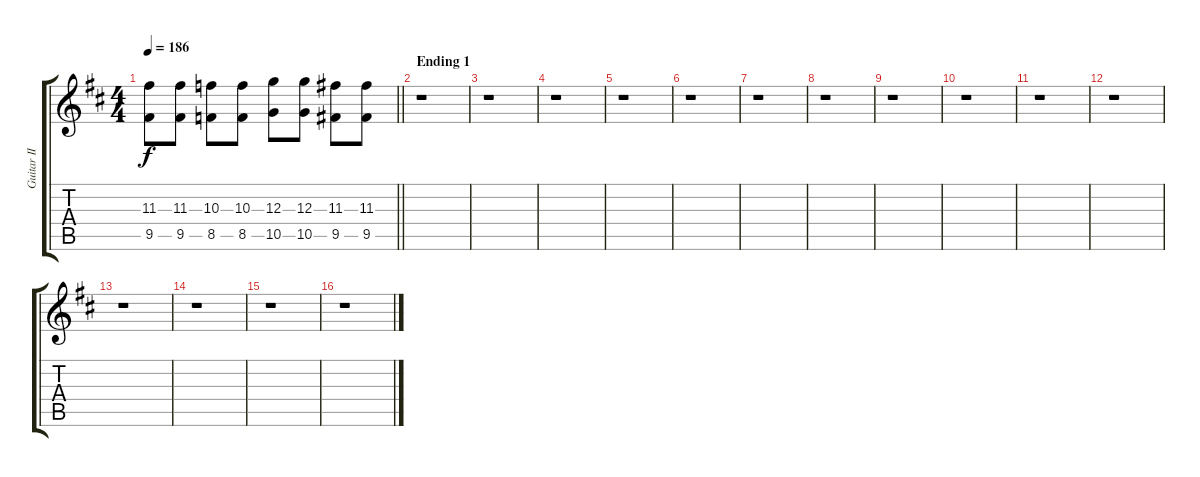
\track ("Guitar II (Aiji)" "Guitar II ") {instrument distortionguitar}
\staff {score tabs}
\tuning (E4 B3 G3 D3 A2 E2) {hide}
\ts (4 4)
\tempo 186
\clef g2
\barLineRight lightlight
\ks d
(11.3 9.5).8{dy f} (11.3 9.5).8 (10.3 8.5).8 (10.3 8.5).8 (12.3 10.5).8 (12.3 10.5).8 (11.3 9.5).8 (11.3 9.5).8 |
\section ("" "Ending 1")
r.1 |
r.1 |
r.1 |
r.1 |
r.1 |
r.1 |
r.1 |
r.1 |
r.1 |
r.1 |
r.1 |
r.1 |
r.1 |
r.1 |
r.1
